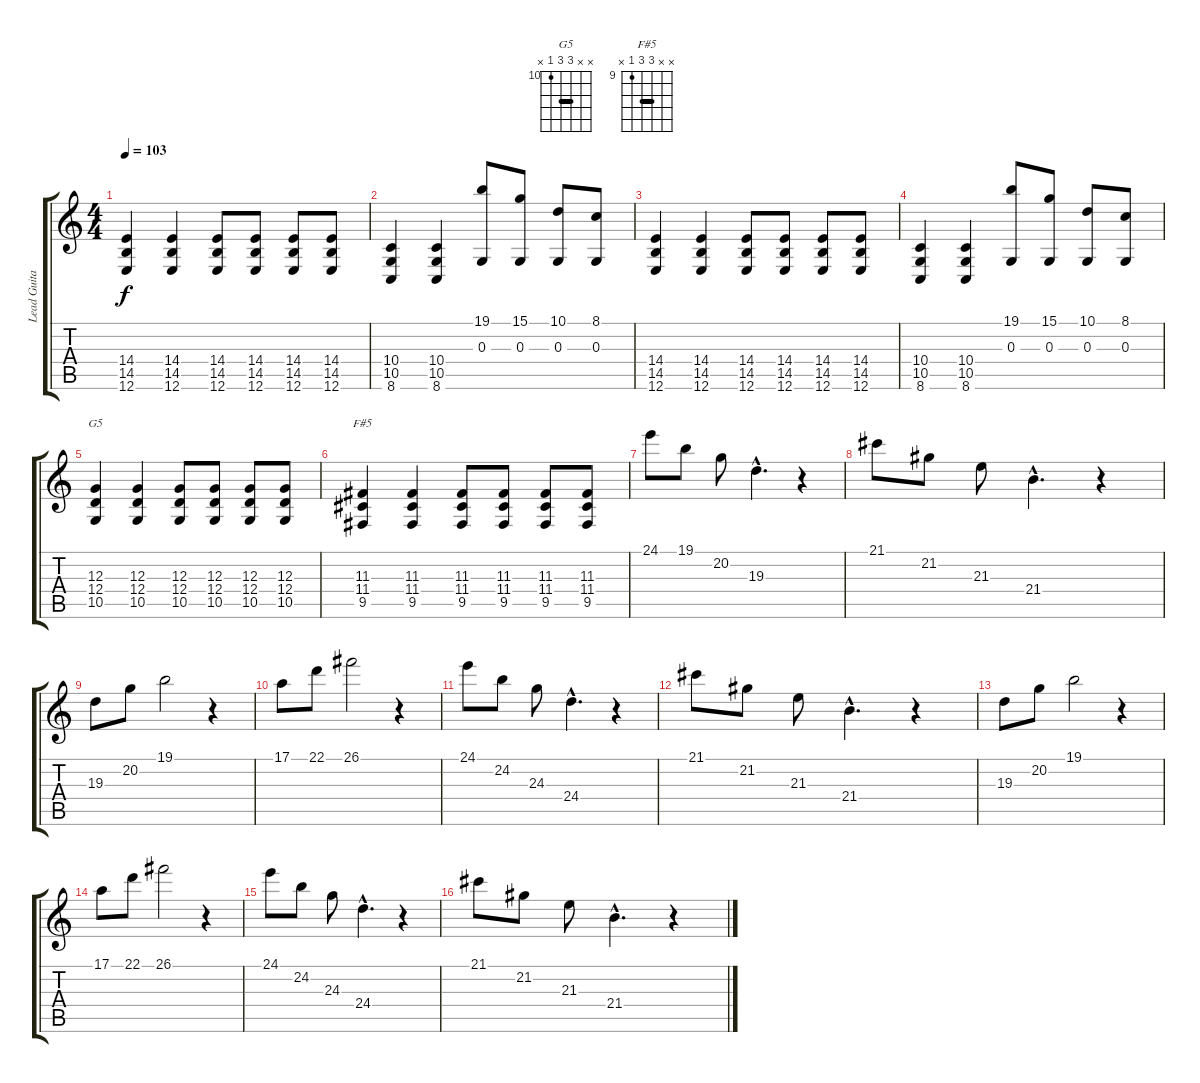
\track ("Lead Guitar" "Lead Guita") {instrument fx4atmosphere}
\staff {score tabs}
\tuning (E4 B3 G3 D3 A2 E2) {hide}
\chord ("G5" x x 12 12 10 x) {firstfret 10 barre 12}
\chord ("F#5" x x 11 11 9 x) {firstfret 9 barre 11}
\ts (4 4)
\tempo 103
\clef g2
\ks c
(14.4 14.5 12.6).4{dy f} (14.4 14.5 12.6).4 (14.4 14.5 12.6).8 (14.4 14.5 12.6).8 (14.4 14.5 12.6).8 (14.4 14.5 12.6).8 |
(10.4 10.5 8.6).4 (10.4 10.5 8.6).4 (19.1 0.3).8 (15.1 0.3).8 (10.1 0.3).8 (8.1 0.3).8 |
(14.4 14.5 12.6).4 (14.4 14.5 12.6).4 (14.4 14.5 12.6).8 (14.4 14.5 12.6).8 (14.4 14.5 12.6).8 (14.4 14.5 12.6).8 |
(10.4 10.5 8.6).4 (10.4 10.5 8.6).4 (19.1 0.3).8 (15.1 0.3).8 (10.1 0.3).8 (8.1 0.3).8 |
(12.3 12.4 10.5).4{ch "G5"} (12.3 12.4 10.5).4 (12.3 12.4 10.5).8 (12.3 12.4 10.5).8 (12.3 12.4 10.5).8 (12.3 12.4 10.5).8 |
(11.3 11.4 9.5).4{ch "F#5"} (11.3 11.4 9.5).4 (11.3 11.4 9.5).8 (11.3 11.4 9.5).8 (11.3 11.4 9.5).8 (11.3 11.4 9.5).8 |
24.1.8 19.1.8 20.2.8 19.3{hac}.4{d} r.4 |
21.1.8 21.2.8 21.3.8 21.4{hac}.4{d} r.4 |
19.3.8 20.2.8 19.1.2 r.4 |
17.1.8 22.1.8 26.1.2 r.4 |
24.1.8 24.2.8 24.3.8 24.4{hac}.4{d} r.4 |
21.1.8 21.2.8 21.3.8 21.4{hac}.4{d} r.4 |
19.3.8 20.2.8 19.1.2 r.4 |
17.1.8 22.1.8 26.1.2 r.4 |
24.1.8 24.2.8 24.3.8 24.4{hac}.4{d} r.4 |
21.1.8 21.2.8 21.3.8 21.4{hac}.4{d} r.4
